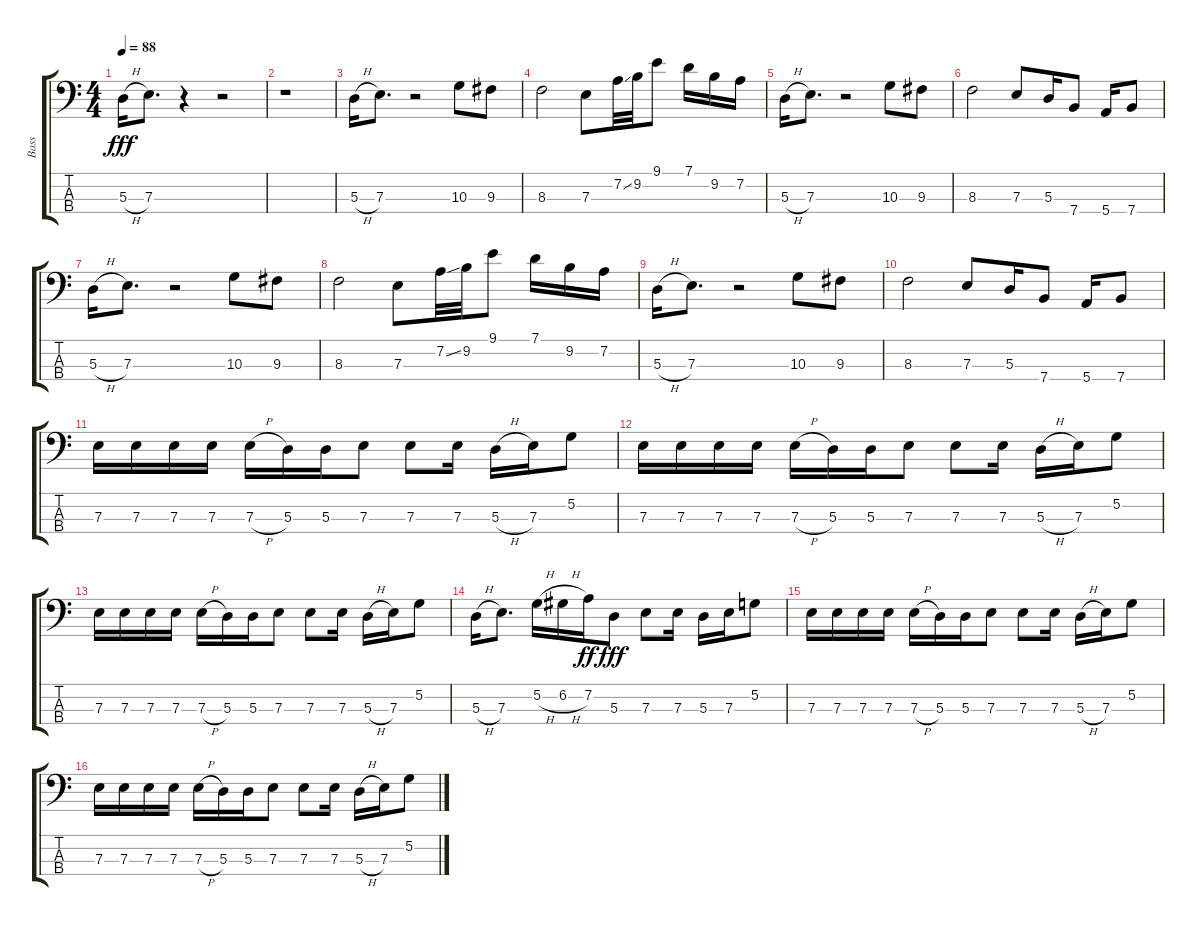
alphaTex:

\track ("Bass" "Bass") {instrument electricbassfinger}
\staff {score tabs}
\tuning (G2 D2 A1 E1) {hide}
\ts (4 4)
\tempo 88
\clef f4
\ks c
5.3{h}.16{dy fff} 7.3.8{d} r.4 r.2 |
r.1 |
5.3{h}.16 7.3.8{d} r.2 10.3.8 9.3.8 |
8.3.2 7.3.8 7.2{ss}.32 9.2.32 9.1.8 7.1.16 9.2.16 7.2.16 |
5.3{h}.16 7.3.8{d} r.2 10.3.8 9.3.8 |
8.3.2 7.3.8 5.3.16 7.4.8 5.4.16 7.4.8 |
5.3{h}.16 7.3.8{d} r.2 10.3.8 9.3.8 |
8.3.2 7.3.8 7.2{ss}.32 9.2.32 9.1.8 7.1.16 9.2.16 7.2.16 |
5.3{h}.16 7.3.8{d} r.2 10.3.8 9.3.8 |
8.3.2 7.3.8 5.3.16 7.4.8 5.4.16 7.4.8 |
7.3.16 7.3.16 7.3.16 7.3.16 7.3{h}.16 5.3.16 5.3.16 7.3.8 7.3.8 7.3.16 5.3{h}.16 7.3.16 5.2.8 |
7.3.16 7.3.16 7.3.16 7.3.16 7.3{h}.16 5.3.16 5.3.16 7.3.8 7.3.8 7.3.16 5.3{h}.16 7.3.16 5.2.8 |
7.3.16 7.3.16 7.3.16 7.3.16 7.3{h}.16 5.3.16 5.3.16 7.3.8 7.3.8 7.3.16 5.3{h}.16 7.3.16 5.2.8 |
5.3{h}.16 7.3.8{d} 5.2{h}.16 6.2{h}.16 7.2.16{dy ff} 5.3.8{dy fff} 7.3.8 7.3.16 5.3.16 7.3.16 5.2.8 |
7.3.16 7.3.16 7.3.16 7.3.16 7.3{h}.16 5.3.16 5.3.16 7.3.8 7.3.8 7.3.16 5.3{h}.16 7.3.16 5.2.8 |
7.3.16 7.3.16 7.3.16 7.3.16 7.3{h}.16 5.3.16 5.3.16 7.3.8 7.3.8 7.3.16 5.3{h}.16 7.3.16 5.2.8
